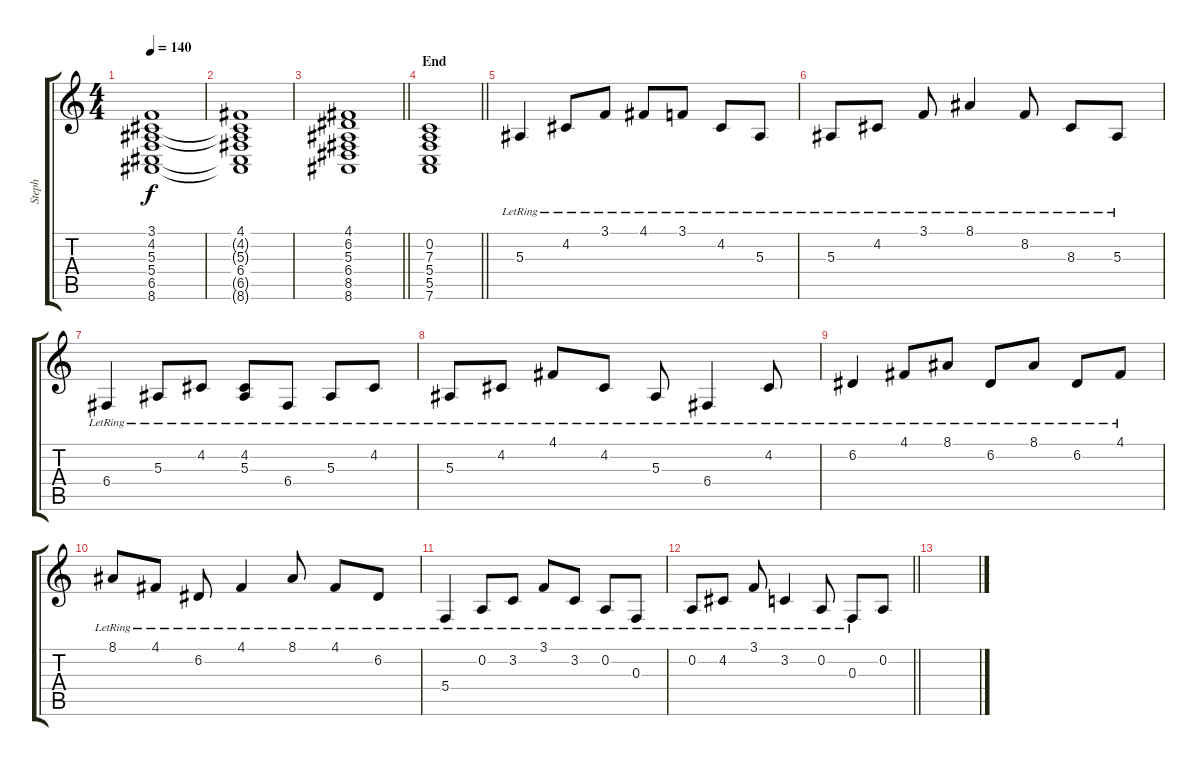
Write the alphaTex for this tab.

\track ("Steph" "Steph") {instrument acousticgrandpiano}
\staff {score tabs}
\tuning (D4 A3 F3 C3 G2 D2) {hide}
\ts (4 4)
\tempo 140
\clef g2
\ks c
(3.1 4.2 5.3 5.4 6.5 8.6).1{dy f} |
(4.1 4.2{t} 5.3{t} 6.4 6.5{t} 8.6{t}).1 |
\barLineRight lightlight
(4.1 6.2 5.3 6.4 8.5 8.6).1 |
\section ("" "End")
\barLineRight lightlight
(0.2 7.3 5.4 5.5 7.6).1 |
5.3{lr}.4{volume 13 instrument acousticgrandpiano} 4.2{lr}.8 3.1{lr}.8 4.1{lr}.8 3.1{lr}.8 4.2{lr}.8 5.3{lr}.8 |
5.3{lr}.8 4.2{lr}.8 3.1{lr}.8 8.1{lr}.4 8.2{lr}.8 8.3{lr}.8 5.3{lr}.8 |
6.4{lr}.4 5.3{lr}.8 4.2{lr}.8 (4.2{lr} 5.3{lr}).8 6.4{lr}.8 5.3{lr}.8 4.2{lr}.8 |
5.3{lr}.8 4.2{lr}.8 4.1{lr}.8 4.2{lr}.8 5.3{lr}.8 6.4{lr}.4 4.2{lr}.8 |
6.2{lr}.4 4.1{lr}.8 8.1{lr}.8 6.2{lr}.8 8.1{lr}.8 6.2{lr}.8 4.1{lr}.8 |
8.1{lr}.8 4.1{lr}.8 6.2{lr}.8 4.1{lr}.4 8.1{lr}.8 4.1{lr}.8 6.2{lr}.8 |
5.4{lr}.4 0.2{lr}.8 3.2{lr}.8 3.1{lr}.8 3.2{lr}.8 0.2{lr}.8 0.3{lr}.8 |
\barLineRight lightlight
0.2{lr}.8 4.2{lr}.8 3.1{lr}.8 3.2{lr}.4 0.2{lr}.8 0.3{lr}.8 0.2.8 |
\section ("" "")
